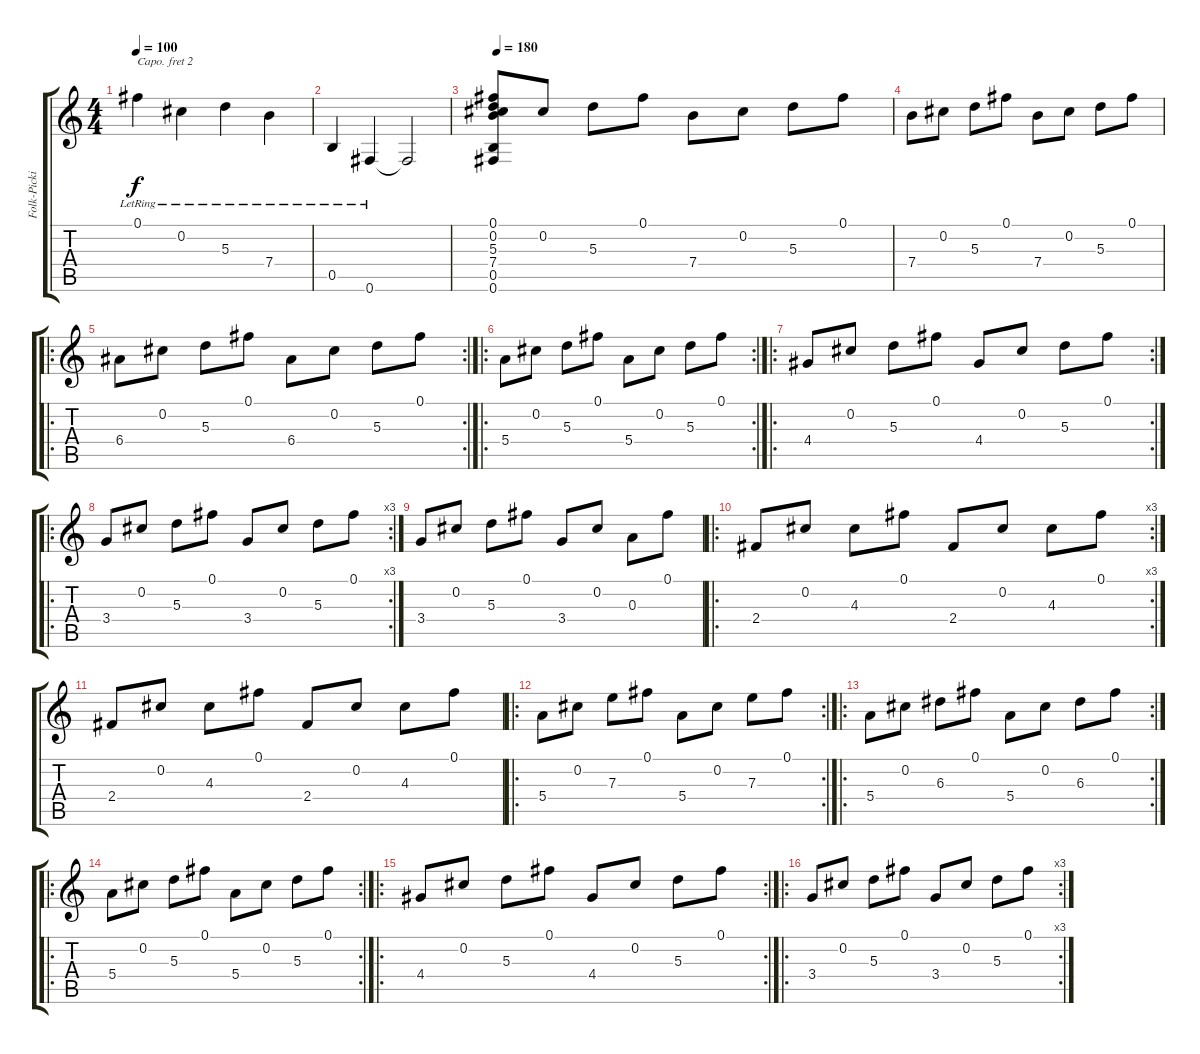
\track ("Folk-Picking Guitar" "Folk-Picki") {instrument acousticguitarsteel}
\staff {score tabs}
\capo 2
\tuning (E4 B3 G3 D3 A2 E2) {hide}
\ts (4 4)
\tempo 100
\clef g2
\ks c
0.1{lr}.4{dy f instrument acousticguitarsteel} 0.2{lr}.4 5.3{lr}.4 7.4{lr}.4 |
0.5{lr}.4 0.6{lr}.4 0.6{t}.2 |
\tempo 180
(0.1 0.2 5.3 7.4 0.5 0.6).8 0.2.8 5.3.8 0.1.8 7.4.8 0.2.8 5.3.8 0.1.8 |
7.4.8 0.2.8 5.3.8 0.1.8 7.4.8 0.2.8 5.3.8 0.1.8 |
\ro
\rc 2
6.4.8 0.2.8 5.3.8 0.1.8 6.4.8 0.2.8 5.3.8 0.1.8 |
\ro
\rc 2
5.4.8 0.2.8 5.3.8 0.1.8 5.4.8 0.2.8 5.3.8 0.1.8 |
\ro
\rc 2
4.4.8 0.2.8 5.3.8 0.1.8 4.4.8 0.2.8 5.3.8 0.1.8 |
\ro
\rc 3
3.4.8 0.2.8 5.3.8 0.1.8 3.4.8 0.2.8 5.3.8 0.1.8 |
3.4.8 0.2.8 5.3.8 0.1.8 3.4.8 0.2.8 0.3.8 0.1.8 |
\ro
\rc 3
2.4.8 0.2.8 4.3.8 0.1.8 2.4.8 0.2.8 4.3.8 0.1.8 |
2.4.8 0.2.8 4.3.8 0.1.8 2.4.8 0.2.8 4.3.8 0.1.8 |
\ro
\rc 2
5.4.8 0.2.8 7.3.8 0.1.8 5.4.8 0.2.8 7.3.8 0.1.8 |
\ro
\rc 2
5.4.8 0.2.8 6.3.8 0.1.8 5.4.8 0.2.8 6.3.8 0.1.8 |
\ro
\rc 2
5.4.8 0.2.8 5.3.8 0.1.8 5.4.8 0.2.8 5.3.8 0.1.8 |
\ro
\rc 2
4.4.8 0.2.8 5.3.8 0.1.8 4.4.8 0.2.8 5.3.8 0.1.8 |
\ro
\rc 3
3.4.8 0.2.8 5.3.8 0.1.8 3.4.8 0.2.8 5.3.8 0.1.8
